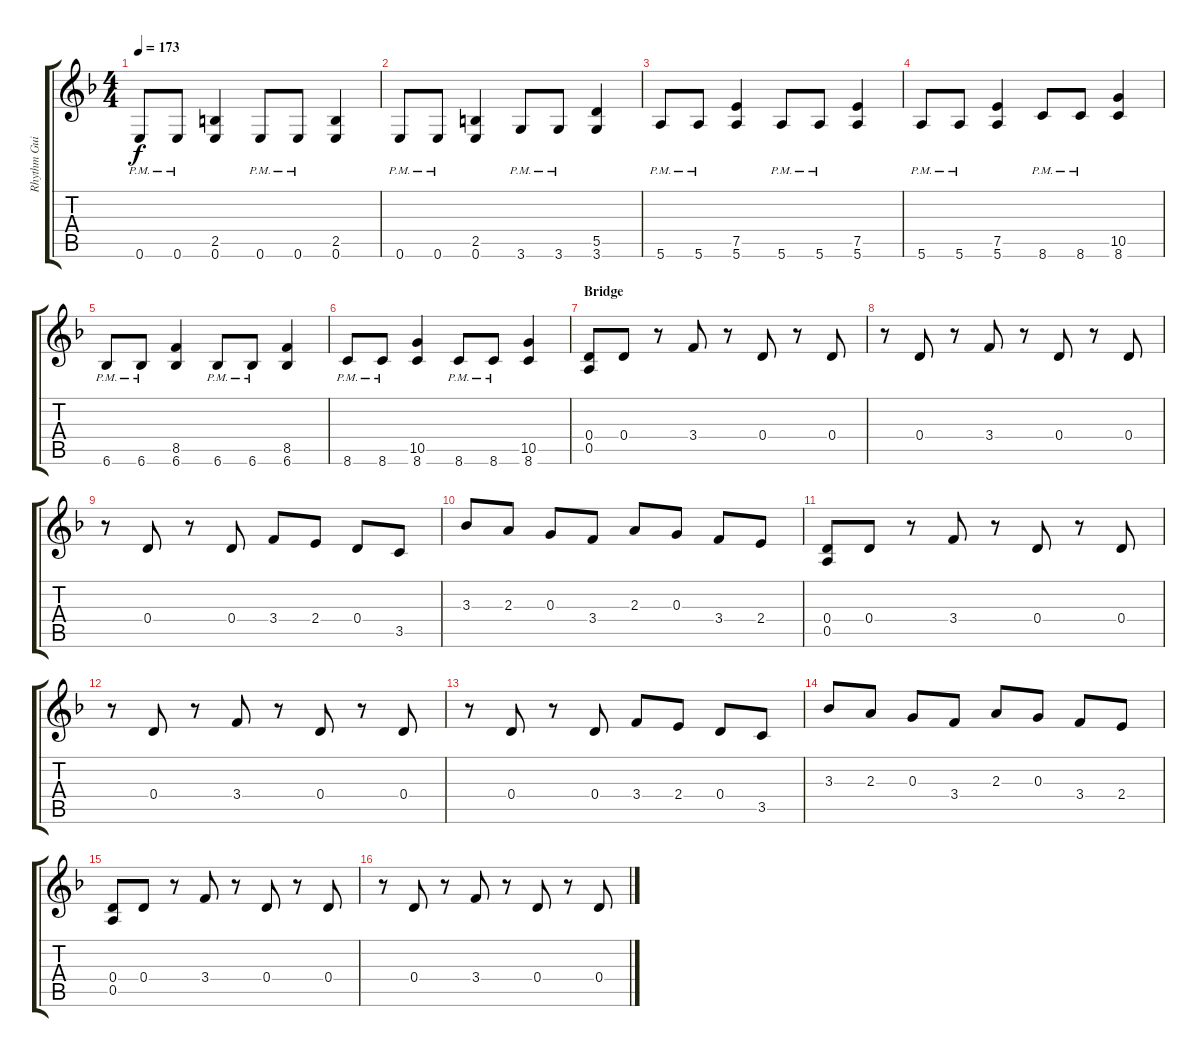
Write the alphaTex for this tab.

\track ("Rhythm Guitar 1" "Rhythm Gui") {instrument distortionguitar}
\staff {score tabs}
\tuning (E4 B3 G3 D3 A2 E2) {hide}
\ts (4 4)
\tempo 173
\clef g2
\ks dminor
0.6{pm}.8{dy f} 0.6{pm}.8 (2.5 0.6).4 0.6{pm}.8 0.6{pm}.8 (2.5 0.6).4 |
0.6{pm}.8 0.6{pm}.8 (2.5 0.6).4 3.6{pm}.8 3.6{pm}.8 (5.5 3.6).4 |
5.6{pm}.8 5.6{pm}.8 (7.5 5.6).4 5.6{pm}.8 5.6{pm}.8 (7.5 5.6).4 |
5.6{pm}.8 5.6{pm}.8 (7.5 5.6).4 8.6{pm}.8 8.6{pm}.8 (10.5 8.6).4 |
6.6{pm}.8 6.6{pm}.8 (8.5 6.6).4 6.6{pm}.8 6.6{pm}.8 (8.5 6.6).4 |
8.6{pm}.8 8.6{pm}.8 (10.5 8.6).4 8.6{pm}.8 8.6{pm}.8 (10.5 8.6).4 |
\section ("" "Bridge")
(0.4 0.5).8 0.4.8 r.8 3.4.8 r.8 0.4.8 r.8 0.4.8 |
r.8 0.4.8 r.8 3.4.8 r.8 0.4.8 r.8 0.4.8 |
r.8 0.4.8 r.8 0.4.8 3.4.8 2.4.8 0.4.8 3.5.8 |
3.3.8 2.3.8 0.3.8 3.4.8 2.3.8 0.3.8 3.4.8 2.4.8 |
(0.4 0.5).8 0.4.8 r.8 3.4.8 r.8 0.4.8 r.8 0.4.8 |
r.8 0.4.8 r.8 3.4.8 r.8 0.4.8 r.8 0.4.8 |
r.8 0.4.8 r.8 0.4.8 3.4.8 2.4.8 0.4.8 3.5.8 |
3.3.8 2.3.8 0.3.8 3.4.8 2.3.8 0.3.8 3.4.8 2.4.8 |
(0.4 0.5).8 0.4.8 r.8 3.4.8 r.8 0.4.8 r.8 0.4.8 |
r.8 0.4.8 r.8 3.4.8 r.8 0.4.8 r.8 0.4.8
